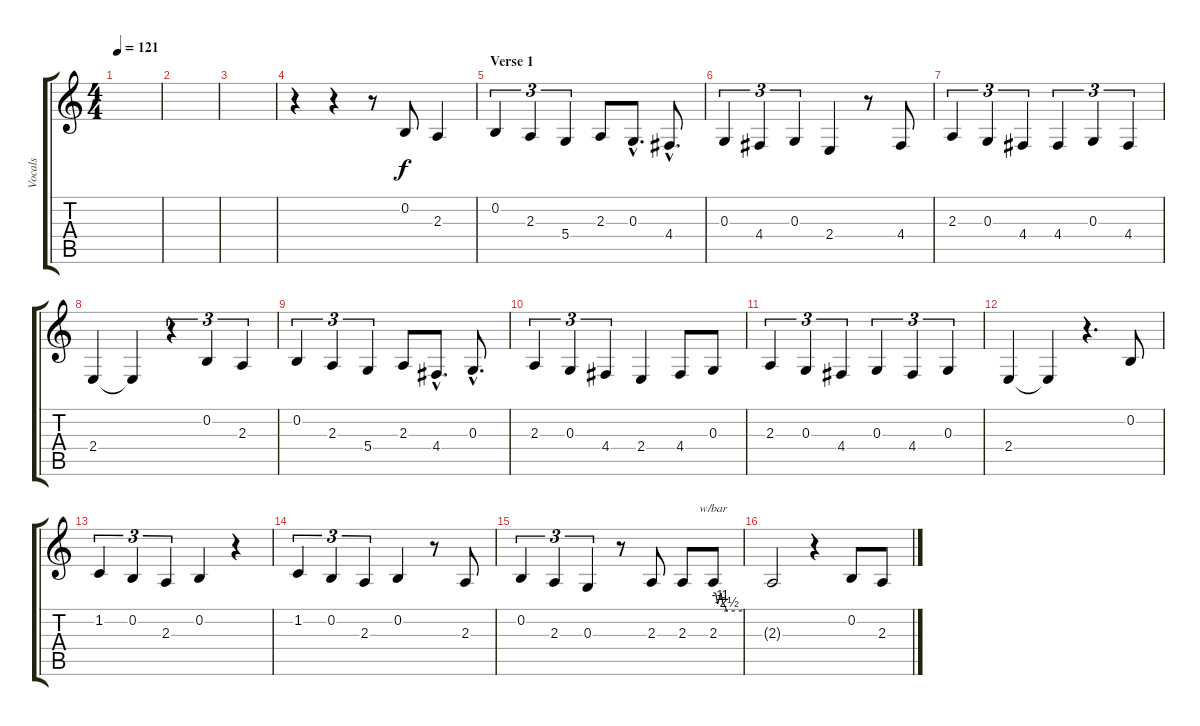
\track ("Vocals" "Vocals") {instrument lead2sawtooth}
\staff {score tabs}
\tuning (E4 B3 G3 D3 A2 E2) {hide}
\ts (4 4)
\tempo 121
\clef g2
\ks c
|
|
|
r.4 r.4 r.8 0.2.8 2.3.4 |
\section ("" "Verse 1")
0.2.4{tu (3 2)} 2.3.4{tu (3 2)} 5.4.4{tu (3 2)} 2.3.8 0.3{hac}.8{d} 4.4{hac}.8{d} |
0.3.4{tu (3 2)} 4.4.4{tu (3 2)} 0.3.4{tu (3 2)} 2.4.4 r.8 4.4.8 |
2.3.4{tu (3 2)} 0.3.4{tu (3 2)} 4.4.4{tu (3 2)} 4.4.4{tu (3 2)} 0.3.4{tu (3 2)} 4.4.4{tu (3 2)} |
2.4.4 2.4{t}.4 r.4{tu (3 2)} 0.2.4{tu (3 2)} 2.3.4{tu (3 2)} |
0.2.4{tu (3 2)} 2.3.4{tu (3 2)} 5.4.4{tu (3 2)} 2.3.8 4.4{hac}.8{d} 0.3{hac}.8{d} |
2.3.4{tu (3 2)} 0.3.4{tu (3 2)} 4.4.4{tu (3 2)} 2.4.4 4.4.8 0.3.8 |
2.3.4{tu (3 2)} 0.3.4{tu (3 2)} 4.4.4{tu (3 2)} 0.3.4{tu (3 2)} 4.4.4{tu (3 2)} 0.3.4{tu (3 2)} |
2.4.4 2.4{t}.4 r.4{d} 0.2.8 |
1.2.4{tu (3 2)} 0.2.4{tu (3 2)} 2.3.4{tu (3 2)} 0.2.4 r.4 |
1.2.4{tu (3 2)} 0.2.4{tu (3 2)} 2.3.4{tu (3 2)} 0.2.4 r.8 2.3.8 |
0.2.4{tu (3 2)} 2.3.4{tu (3 2)} 0.3.4{tu (3 2)} r.8 2.3.8 2.3.8 2.3.8{tbe (custom default 0 0 5 0 9 -4 16 0 20 -4 22 -4 28 -10 30 -10 60 -10)} |
2.3{t}.2 r.4 0.2.8 2.3.8
